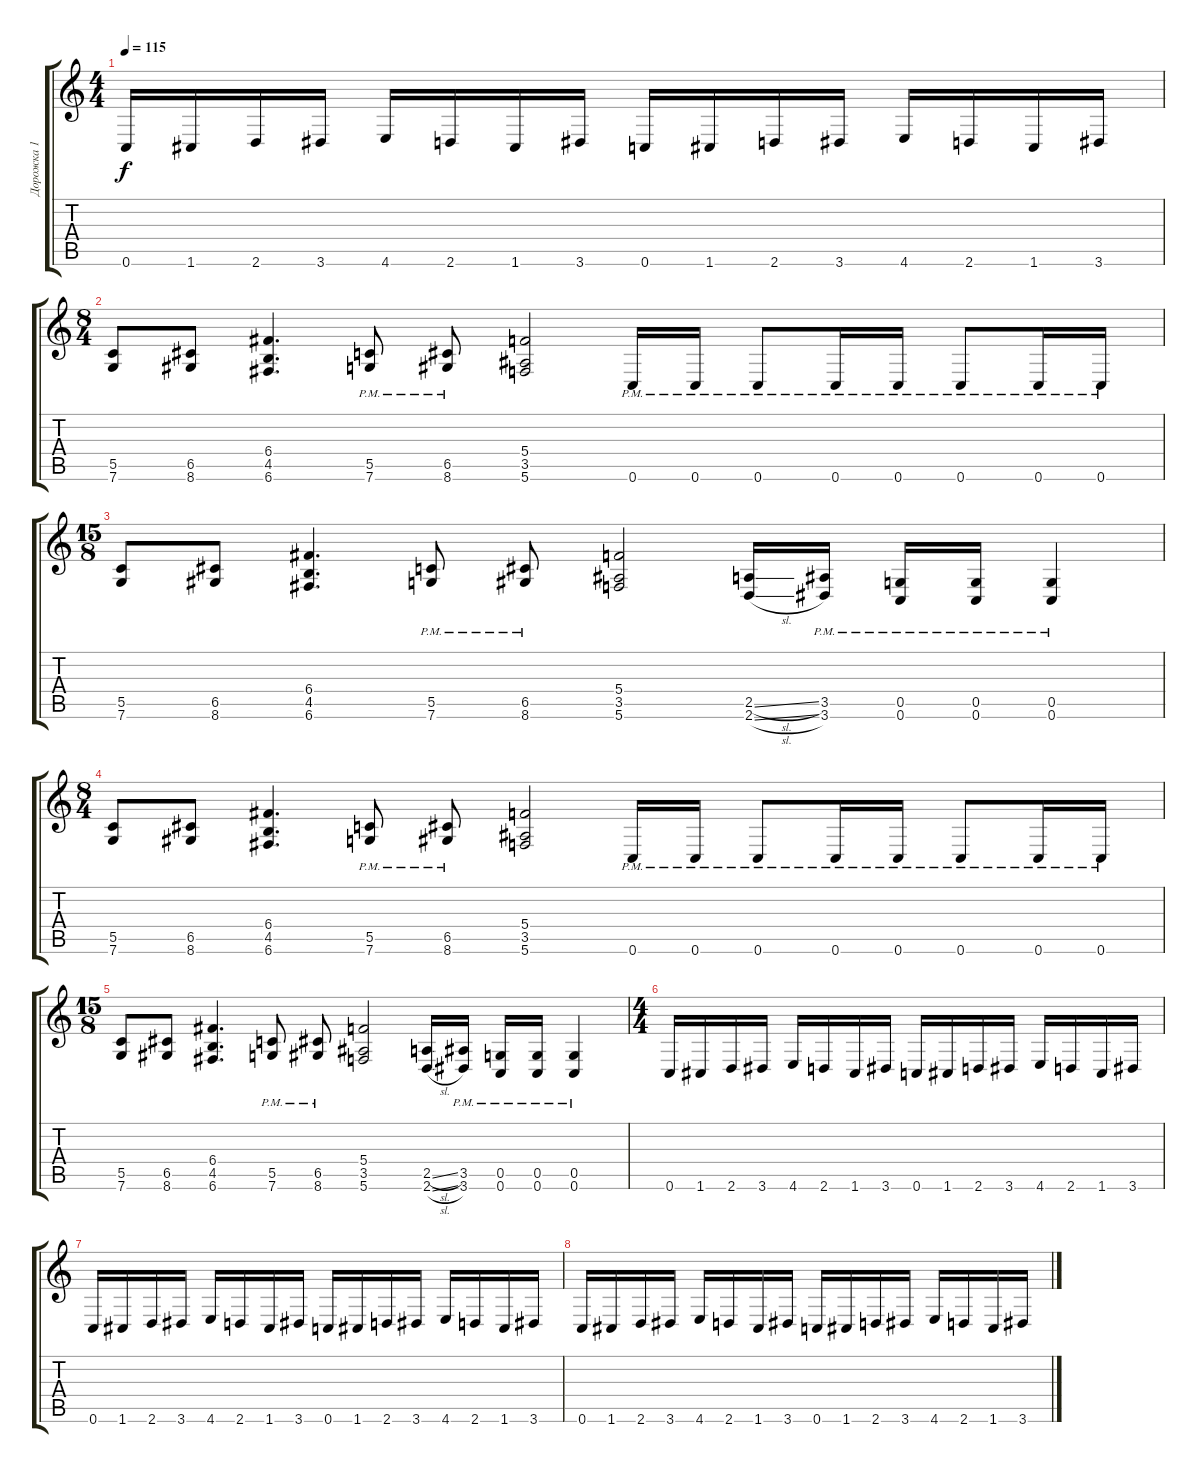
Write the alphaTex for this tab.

\track ("Дорожка 1" "Дорожка 1") {instrument overdrivenguitar}
\staff {score tabs}
\tuning (D4 A3 F3 C3 G2 C2) {hide}
\ts (4 4)
\tempo 115
\clef g2
\ks c
0.6.16{dy f} 1.6.16 2.6.16 3.6.16 4.6.16 2.6.16 1.6.16 3.6.16 0.6.16 1.6.16 2.6.16 3.6.16 4.6.16 2.6.16 1.6.16 3.6.16 |
\ts (8 4)
(5.5 7.6).8 (6.5 8.6).8 (6.4 4.5 6.6).4{d} (5.5{pm} 7.6{pm}).8 (6.5{pm} 8.6{pm}).8 (5.4 3.5 5.6).2 0.6{pm}.16 0.6{pm}.16 0.6{pm}.8 0.6{pm}.16 0.6{pm}.16 0.6{pm}.8 0.6{pm}.16 0.6{pm}.16 |
\ts (15 8)
(5.5 7.6).8 (6.5 8.6).8 (6.4 4.5 6.6).4{d} (5.5{pm} 7.6{pm}).8 (6.5{pm} 8.6{pm}).8 (5.4 3.5 5.6).2 (2.5{sl} 2.6{sl}).16 (3.5{pm} 3.6{pm}).16 (0.5 0.6{pm}).16 (0.5{pm} 0.6{pm}).16 (0.5{pm} 0.6{pm}).4 |
\ts (8 4)
(5.5 7.6).8 (6.5 8.6).8 (6.4 4.5 6.6).4{d} (5.5{pm} 7.6{pm}).8 (6.5{pm} 8.6{pm}).8 (5.4 3.5 5.6).2 0.6{pm}.16 0.6{pm}.16 0.6{pm}.8 0.6{pm}.16 0.6{pm}.16 0.6{pm}.8 0.6{pm}.16 0.6{pm}.16 |
\ts (15 8)
(5.5 7.6).8 (6.5 8.6).8 (6.4 4.5 6.6).4{d} (5.5{pm} 7.6{pm}).8 (6.5{pm} 8.6{pm}).8 (5.4 3.5 5.6).2 (2.5{sl} 2.6{sl}).16 (3.5{pm} 3.6{pm}).16 (0.5 0.6{pm}).16 (0.5{pm} 0.6{pm}).16 (0.5{pm} 0.6{pm}).4 |
\ts (4 4)
0.6.16 1.6.16 2.6.16 3.6.16 4.6.16 2.6.16 1.6.16 3.6.16 0.6.16 1.6.16 2.6.16 3.6.16 4.6.16 2.6.16 1.6.16 3.6.16 |
0.6.16 1.6.16 2.6.16 3.6.16 4.6.16 2.6.16 1.6.16 3.6.16 0.6.16 1.6.16 2.6.16 3.6.16 4.6.16 2.6.16 1.6.16 3.6.16 |
0.6.16 1.6.16 2.6.16 3.6.16 4.6.16 2.6.16 1.6.16 3.6.16 0.6.16 1.6.16 2.6.16 3.6.16 4.6.16 2.6.16 1.6.16 3.6.16
